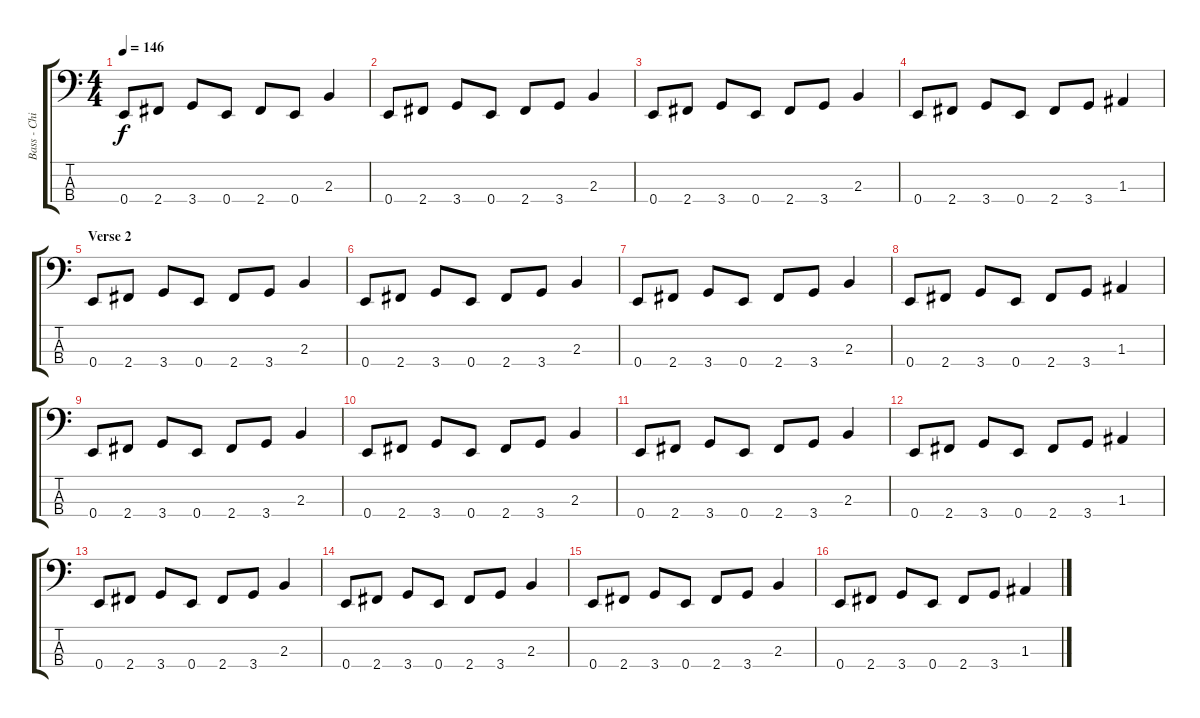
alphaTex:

\track ("Bass - Chi Cheng" "Bass - Chi") {instrument electricbassfinger}
\staff {score tabs}
\tuning (G2 D2 A1 E1) {hide}
\ts (4 4)
\tempo 146
\clef f4
\ks c
0.4.8{dy f} 2.4.8 3.4.8 0.4.8 2.4.8 0.4.8 2.3.4 |
0.4.8 2.4.8 3.4.8 0.4.8 2.4.8 3.4.8 2.3.4 |
0.4.8 2.4.8 3.4.8 0.4.8 2.4.8 3.4.8 2.3.4 |
0.4.8 2.4.8 3.4.8 0.4.8 2.4.8 3.4.8 1.3.4 |
\section ("" "Verse 2")
0.4.8 2.4.8 3.4.8 0.4.8 2.4.8 3.4.8 2.3.4 |
0.4.8 2.4.8 3.4.8 0.4.8 2.4.8 3.4.8 2.3.4 |
0.4.8 2.4.8 3.4.8 0.4.8 2.4.8 3.4.8 2.3.4 |
0.4.8 2.4.8 3.4.8 0.4.8 2.4.8 3.4.8 1.3.4 |
0.4.8 2.4.8 3.4.8 0.4.8 2.4.8 3.4.8 2.3.4 |
0.4.8 2.4.8 3.4.8 0.4.8 2.4.8 3.4.8 2.3.4 |
0.4.8 2.4.8 3.4.8 0.4.8 2.4.8 3.4.8 2.3.4 |
0.4.8 2.4.8 3.4.8 0.4.8 2.4.8 3.4.8 1.3.4 |
0.4.8 2.4.8 3.4.8 0.4.8 2.4.8 3.4.8 2.3.4 |
0.4.8 2.4.8 3.4.8 0.4.8 2.4.8 3.4.8 2.3.4 |
0.4.8 2.4.8 3.4.8 0.4.8 2.4.8 3.4.8 2.3.4 |
0.4.8 2.4.8 3.4.8 0.4.8 2.4.8 3.4.8 1.3.4
